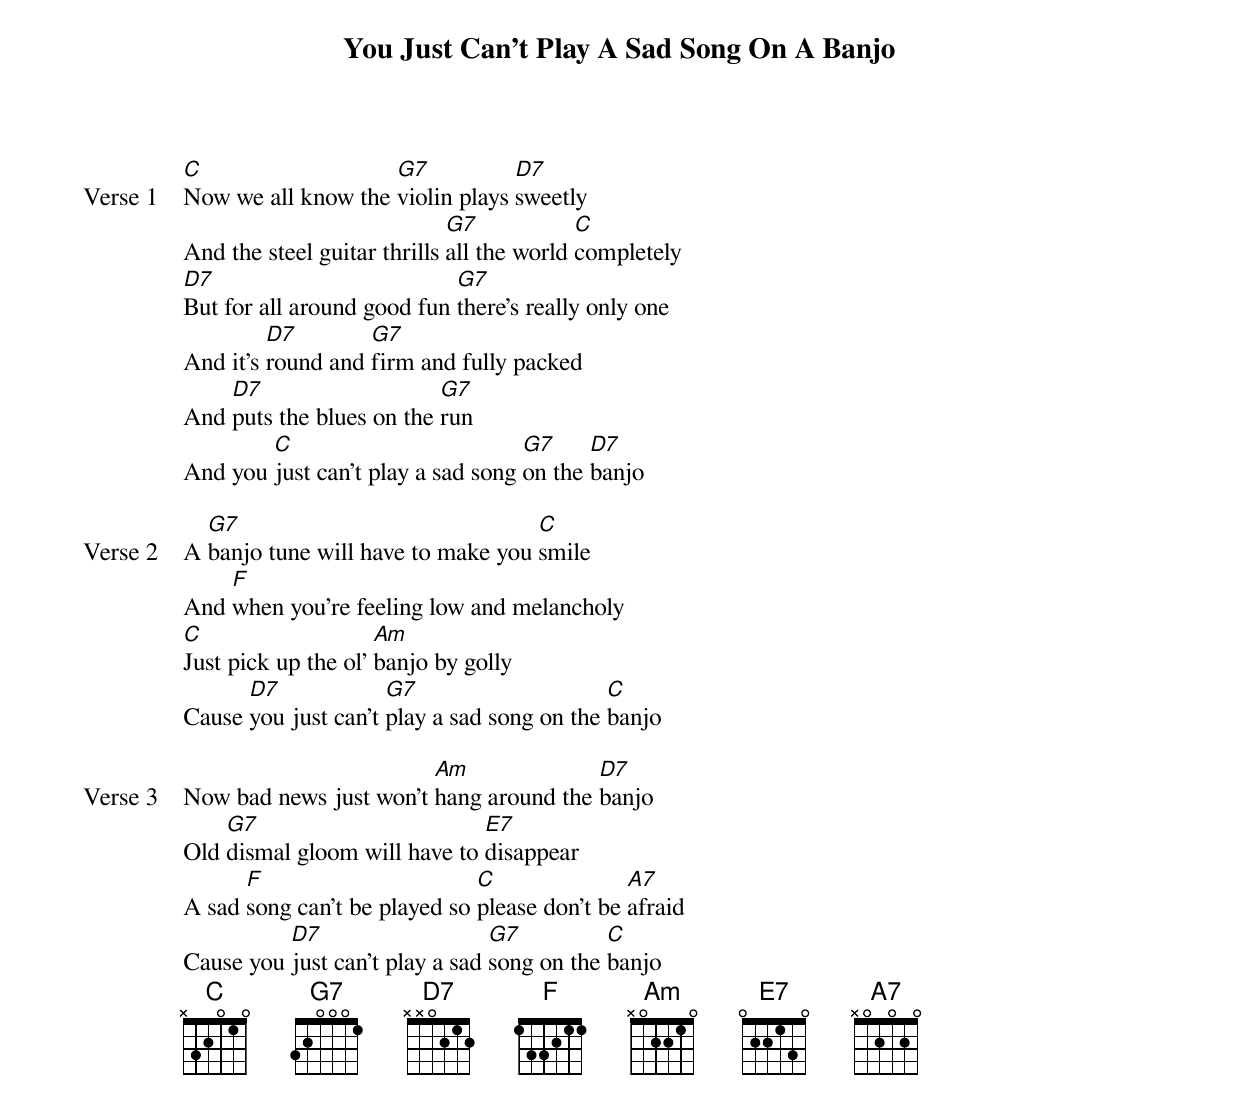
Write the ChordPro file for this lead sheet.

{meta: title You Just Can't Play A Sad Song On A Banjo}
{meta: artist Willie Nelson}
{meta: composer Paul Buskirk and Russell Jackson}
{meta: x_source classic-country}
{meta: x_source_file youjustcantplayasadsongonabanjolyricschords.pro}
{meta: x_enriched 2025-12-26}

{start_of_verse: Verse 1}
[C]Now we all know the [G7]violin plays [D7]sweetly
And the steel guitar thrills [G7]all the world [C]completely
[D7]But for all around good fun [G7]there's really only one
And it's [D7]round and [G7]firm and fully packed
And [D7]puts the blues on the [G7]run
And you [C]just can't play a sad song [G7]on the [D7]banjo
{end_of_verse}

{start_of_verse: Verse 2}
A [G7]banjo tune will have to make you [C]smile
And [F]when you're feeling low and melancholy
[C]Just pick up the ol' [Am]banjo by golly
Cause [D7]you just can't [G7]play a sad song on the [C]banjo
{end_of_verse}

{start_of_verse: Verse 3}
Now bad news just won't [Am]hang around the [D7]banjo
Old [G7]dismal gloom will have to [E7]disappear
A sad [F]song can't be played so [C]please don't be [A7]afraid
Cause you [D7]just can't play a sad [G7]song on the [C]banjo
{end_of_verse}
